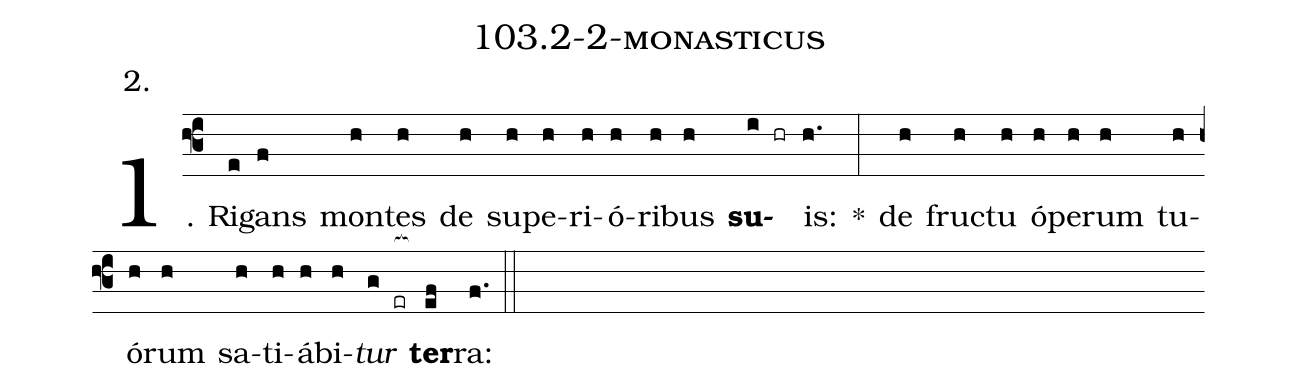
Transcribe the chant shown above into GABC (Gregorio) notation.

name: 103.2-2-monasticus;
annotation: 2.;
%%
(f3)1. Ri(e)gans(f) mon(h)tes(h) de(h) su(h)pe(h)ri(h)ó(h)ri(h)bus(h) <b>su</b>(i hr)is:(h.) *(:) de(h) fruc(h)tu(h) ó(h)pe(h)rum(h) tu(h)ó(h)rum(h) sa(h)ti(h)á(h)bi(h)<i>tur</i>(g er[ocb:1{]) <b>ter</b>(ef[ocb:0}])ra:(f.) (::)


%E(h) u(h) o(h) u(g) a(ef) e.(f.) (::)
